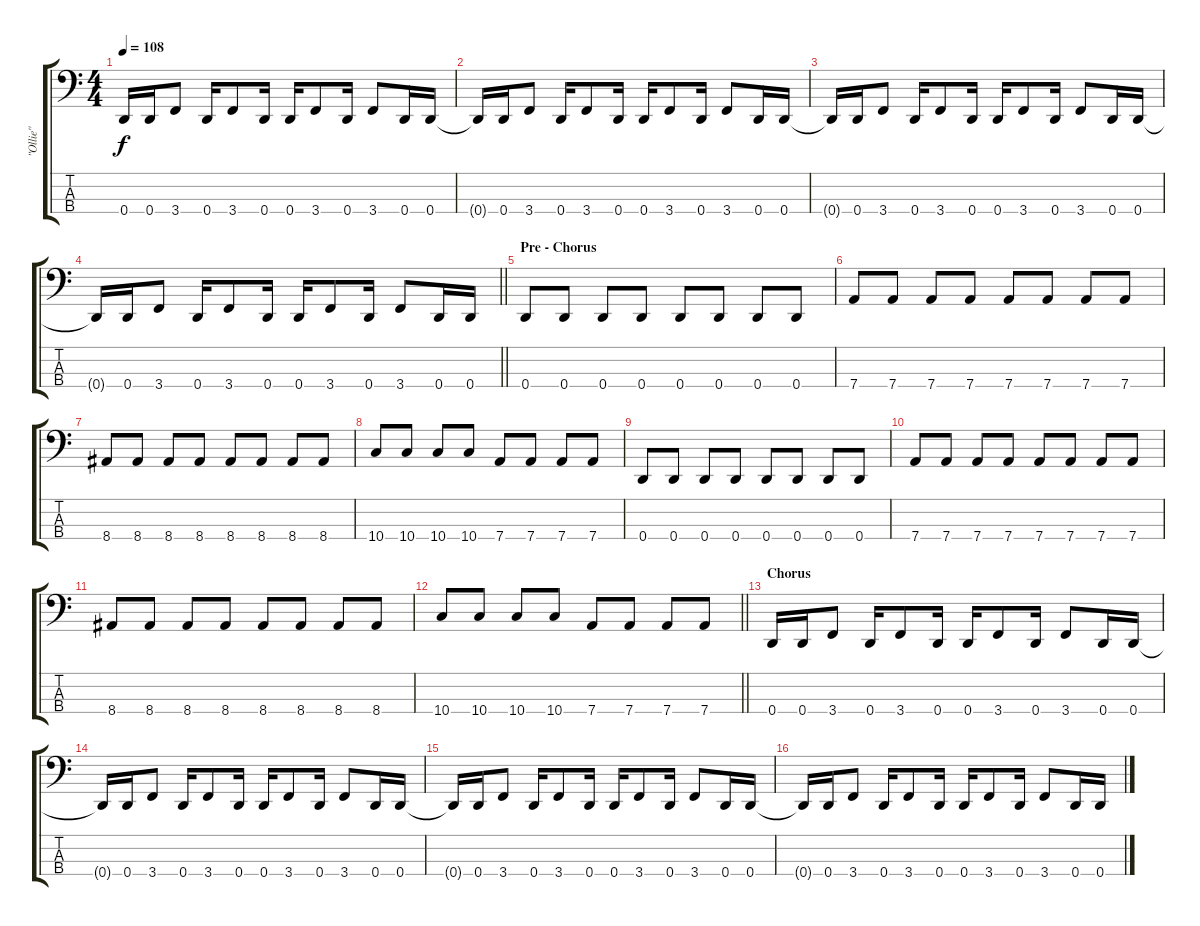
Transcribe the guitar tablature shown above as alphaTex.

\track ("\"Ollie\"" "\"Ollie\"") {instrument electricbasspick}
\staff {score tabs}
\tuning (G2 D2 A1 D1) {hide}
\ts (4 4)
\tempo 108
\clef f4
\ks c
0.4{t}.16{dy f} 0.4.16 3.4.8 0.4.16 3.4.8 0.4.16 0.4.16 3.4.8 0.4.16 3.4.8 0.4.16 0.4.16 |
0.4{t}.16 0.4.16 3.4.8 0.4.16 3.4.8 0.4.16 0.4.16 3.4.8 0.4.16 3.4.8 0.4.16 0.4.16 |
0.4{t}.16 0.4.16 3.4.8 0.4.16 3.4.8 0.4.16 0.4.16 3.4.8 0.4.16 3.4.8 0.4.16 0.4.16 |
\barLineRight lightlight
0.4{t}.16 0.4.16 3.4.8 0.4.16 3.4.8 0.4.16 0.4.16 3.4.8 0.4.16 3.4.8 0.4.16 0.4.16 |
\section ("" "Pre - Chorus")
0.4.8 0.4.8 0.4.8 0.4.8 0.4.8 0.4.8 0.4.8 0.4.8 |
7.4.8 7.4.8 7.4.8 7.4.8 7.4.8 7.4.8 7.4.8 7.4.8 |
8.4.8 8.4.8 8.4.8 8.4.8 8.4.8 8.4.8 8.4.8 8.4.8 |
10.4.8 10.4.8 10.4.8 10.4.8 7.4.8 7.4.8 7.4.8 7.4.8 |
0.4.8 0.4.8 0.4.8 0.4.8 0.4.8 0.4.8 0.4.8 0.4.8 |
7.4.8 7.4.8 7.4.8 7.4.8 7.4.8 7.4.8 7.4.8 7.4.8 |
8.4.8 8.4.8 8.4.8 8.4.8 8.4.8 8.4.8 8.4.8 8.4.8 |
\barLineRight lightlight
10.4.8 10.4.8 10.4.8 10.4.8 7.4.8 7.4.8 7.4.8 7.4.8 |
\section ("" "Chorus")
0.4.16 0.4.16 3.4.8 0.4.16 3.4.8 0.4.16 0.4.16 3.4.8 0.4.16 3.4.8 0.4.16 0.4.16 |
0.4{t}.16 0.4.16 3.4.8 0.4.16 3.4.8 0.4.16 0.4.16 3.4.8 0.4.16 3.4.8 0.4.16 0.4.16 |
0.4{t}.16 0.4.16 3.4.8 0.4.16 3.4.8 0.4.16 0.4.16 3.4.8 0.4.16 3.4.8 0.4.16 0.4.16 |
0.4{t}.16 0.4.16 3.4.8 0.4.16 3.4.8 0.4.16 0.4.16 3.4.8 0.4.16 3.4.8 0.4.16 0.4.16
